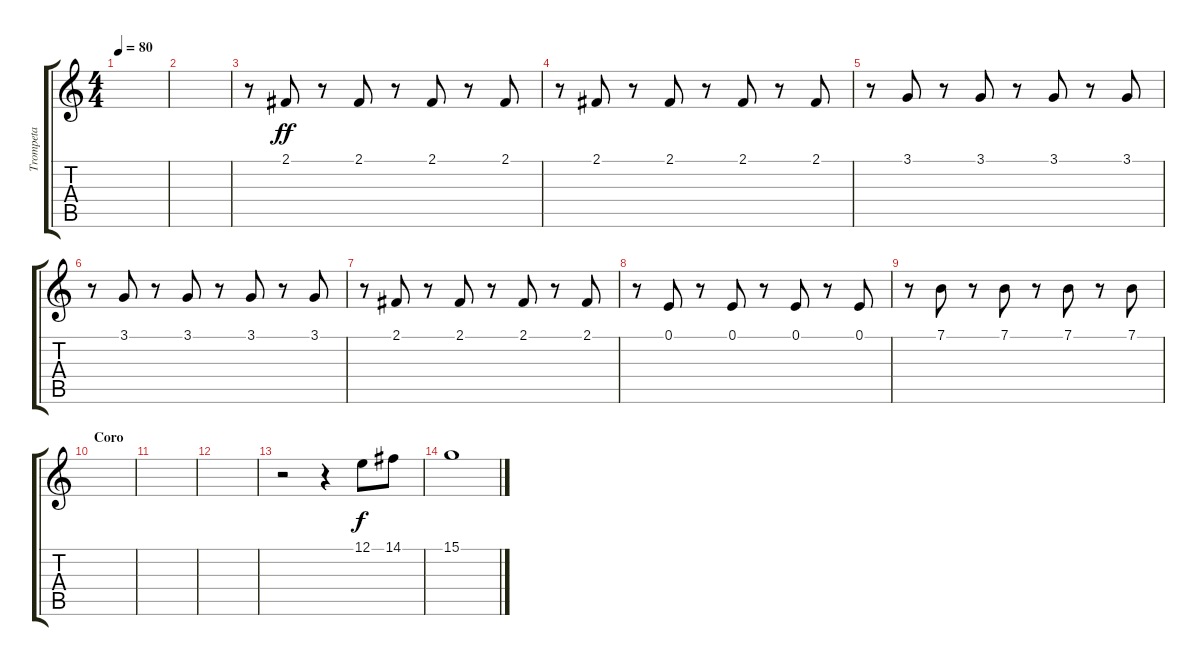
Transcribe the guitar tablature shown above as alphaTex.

\track ("Trompeta" "Trompeta") {instrument trumpet}
\staff {score tabs}
\tuning (E4 B3 G3 D3 A2 E2) {hide}
\ts (4 4)
\tempo 80
\clef g2
\ks c
|
|
r.8{volume 0} 2.1.8{dy ff volume 7} r.8 2.1.8 r.8 2.1.8 r.8 2.1.8 |
r.8 2.1.8 r.8 2.1.8 r.8 2.1.8 r.8 2.1.8 |
r.8 3.1.8 r.8 3.1.8 r.8 3.1.8 r.8 3.1.8 |
r.8 3.1.8 r.8 3.1.8 r.8 3.1.8 r.8 3.1.8 |
r.8 2.1.8 r.8 2.1.8 r.8 2.1.8 r.8 2.1.8 |
r.8 0.1.8 r.8 0.1.8 r.8 0.1.8 r.8 0.1.8 |
r.8 7.1.8 r.8 7.1.8 r.8 7.1.8 r.8 7.1.8 |
\section ("" "Coro")
|
|
|
r.2 r.4 12.1.8{dy f} 14.1.8 |
15.1.1
